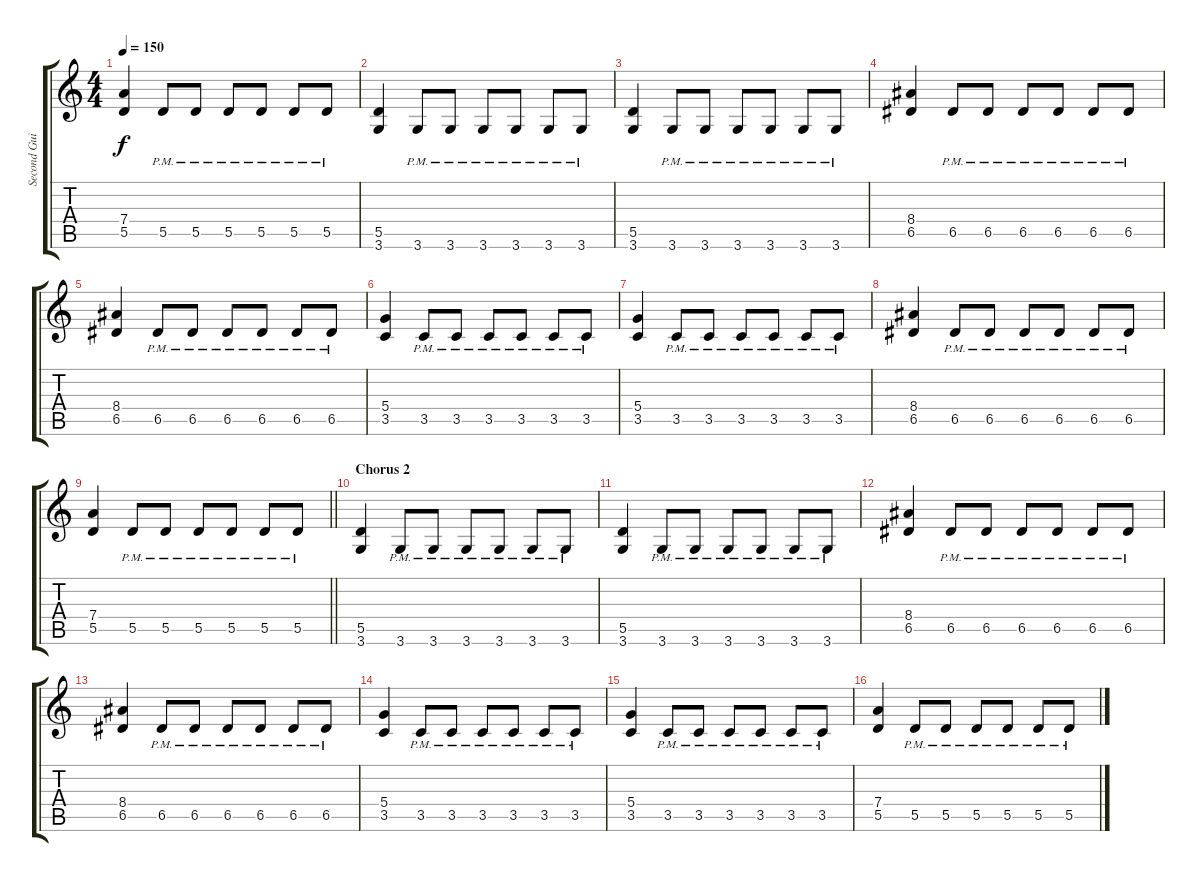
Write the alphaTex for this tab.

\track ("Second Guitar" "Second Gui") {instrument distortionguitar}
\staff {score tabs}
\tuning (E4 B3 G3 D3 A2 E2) {hide}
\ts (4 4)
\tempo 150
\clef g2
\ks c
(7.4 5.5).4{dy f} 5.5{pm}.8 5.5{pm}.8 5.5{pm}.8 5.5{pm}.8 5.5{pm}.8 5.5{pm}.8 |
(5.5 3.6).4 3.6{pm}.8 3.6{pm}.8 3.6{pm}.8 3.6{pm}.8 3.6{pm}.8 3.6{pm}.8 |
(5.5 3.6).4 3.6{pm}.8 3.6{pm}.8 3.6{pm}.8 3.6{pm}.8 3.6{pm}.8 3.6{pm}.8 |
(8.4 6.5).4 6.5{pm}.8 6.5{pm}.8 6.5{pm}.8 6.5{pm}.8 6.5{pm}.8 6.5{pm}.8 |
(8.4 6.5).4 6.5{pm}.8 6.5{pm}.8 6.5{pm}.8 6.5{pm}.8 6.5{pm}.8 6.5{pm}.8 |
(5.4 3.5).4 3.5{pm}.8 3.5{pm}.8 3.5{pm}.8 3.5{pm}.8 3.5{pm}.8 3.5{pm}.8 |
(5.4 3.5).4 3.5{pm}.8 3.5{pm}.8 3.5{pm}.8 3.5{pm}.8 3.5{pm}.8 3.5{pm}.8 |
(8.4 6.5).4 6.5{pm}.8 6.5{pm}.8 6.5{pm}.8 6.5{pm}.8 6.5{pm}.8 6.5{pm}.8 |
\barLineRight lightlight
(7.4 5.5).4 5.5{pm}.8 5.5{pm}.8 5.5{pm}.8 5.5{pm}.8 5.5{pm}.8 5.5{pm}.8 |
\section ("" "Chorus 2")
(5.5 3.6).4 3.6{pm}.8 3.6{pm}.8 3.6{pm}.8 3.6{pm}.8 3.6{pm}.8 3.6{pm}.8 |
(5.5 3.6).4 3.6{pm}.8 3.6{pm}.8 3.6{pm}.8 3.6{pm}.8 3.6{pm}.8 3.6{pm}.8 |
(8.4 6.5).4 6.5{pm}.8 6.5{pm}.8 6.5{pm}.8 6.5{pm}.8 6.5{pm}.8 6.5{pm}.8 |
(8.4 6.5).4 6.5{pm}.8 6.5{pm}.8 6.5{pm}.8 6.5{pm}.8 6.5{pm}.8 6.5{pm}.8 |
(5.4 3.5).4 3.5{pm}.8 3.5{pm}.8 3.5{pm}.8 3.5{pm}.8 3.5{pm}.8 3.5{pm}.8 |
(5.4 3.5).4 3.5{pm}.8 3.5{pm}.8 3.5{pm}.8 3.5{pm}.8 3.5{pm}.8 3.5{pm}.8 |
(7.4 5.5).4 5.5{pm}.8 5.5{pm}.8 5.5{pm}.8 5.5{pm}.8 5.5{pm}.8 5.5{pm}.8
